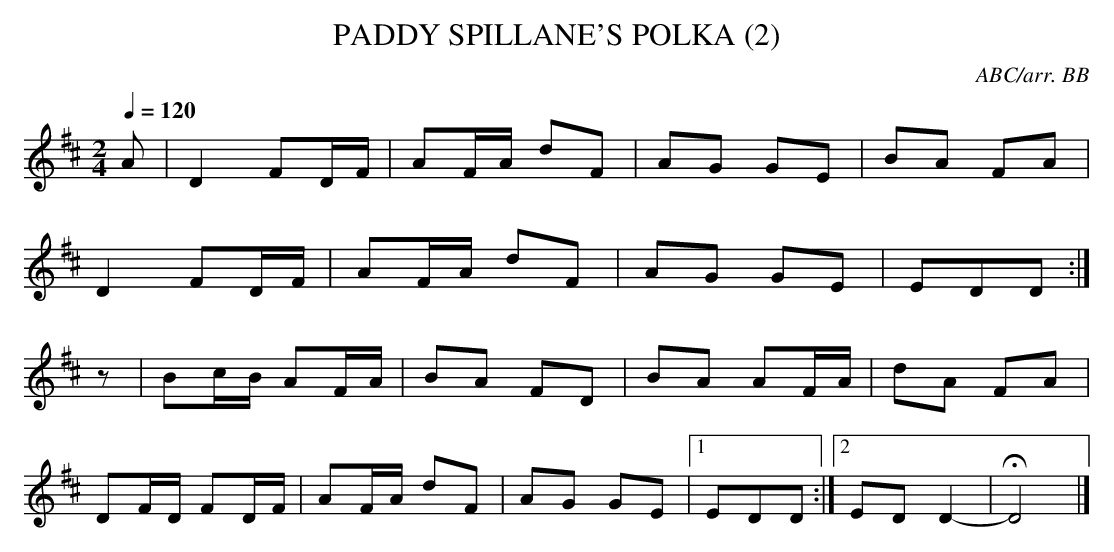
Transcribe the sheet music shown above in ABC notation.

X:1
T:PADDY SPILLANE'S POLKA (2)
C:ABC/arr. BB
Q:1/4=120
L:1/8
M:2/4
K:D
A|D2 FD/F/|AF/A/ dF|AG GE|BA FA|
D2 FD/F/|AF/A/ dF|AG GE|EDD :|
z|Bc/B/ AF/A/|BA FD|BA AF/A/|dA FA|
DF/D/ FD/F/|AF/A/ dF|AG GE|1EDD :|\
[2 EDD2-|HD4|]
